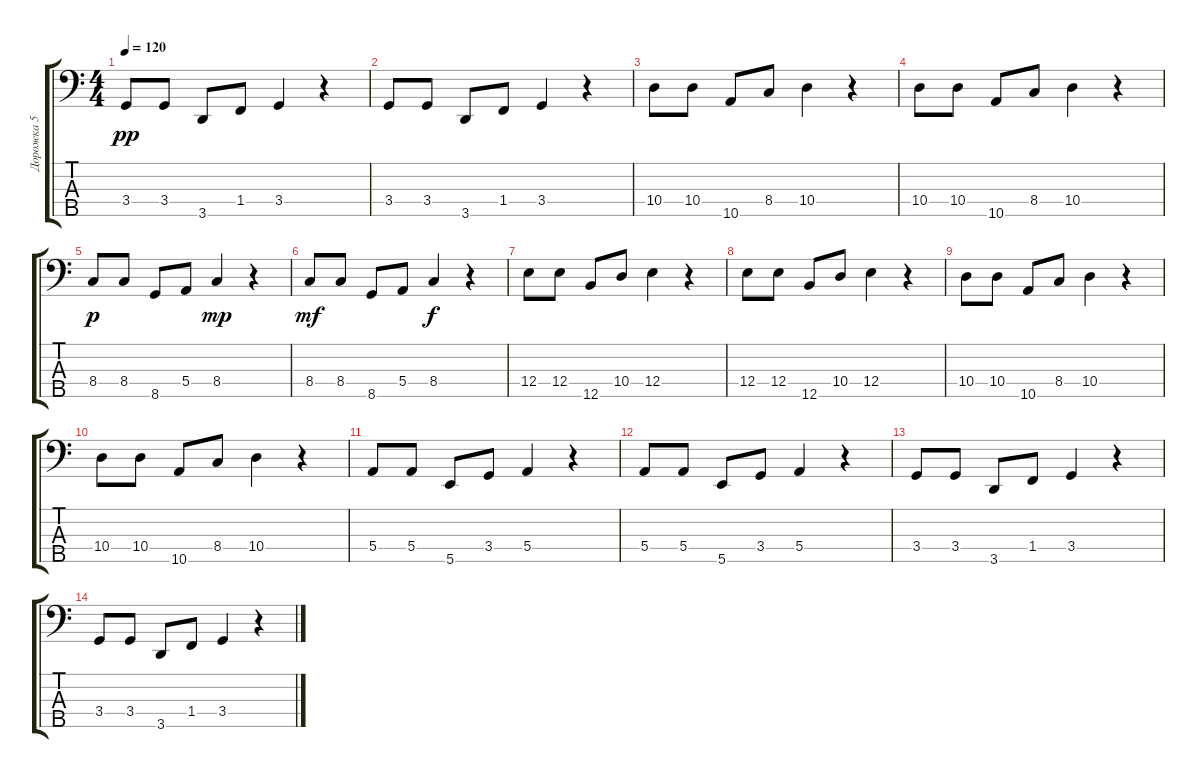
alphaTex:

\track ("Дорожка 5" "Дорожка 5") {instrument synthbass2}
\staff {score tabs}
\tuning (G2 D2 A1 E1 B0) {hide}
\ts (4 4)
\tempo 120
\clef f4
\ks c
3.4.8{dy pp} 3.4.8 3.5.8 1.4.8 3.4.4 r.4 |
3.4.8 3.4.8 3.5.8 1.4.8 3.4.4 r.4 |
10.4.8 10.4.8 10.5.8 8.4.8 10.4.4 r.4 |
10.4.8 10.4.8 10.5.8 8.4.8 10.4.4 r.4 |
8.4.8{dy p} 8.4.8 8.5.8 5.4.8 8.4.4{dy mp} r.4 |
8.4.8{dy mf} 8.4.8 8.5.8 5.4.8 8.4.4{dy f} r.4 |
12.4.8 12.4.8 12.5.8 10.4.8 12.4.4 r.4 |
12.4.8 12.4.8 12.5.8 10.4.8 12.4.4 r.4 |
10.4.8 10.4.8 10.5.8 8.4.8 10.4.4 r.4 |
10.4.8 10.4.8 10.5.8 8.4.8 10.4.4 r.4 |
5.4.8 5.4.8 5.5.8 3.4.8 5.4.4 r.4 |
5.4.8 5.4.8 5.5.8 3.4.8 5.4.4 r.4 |
3.4.8 3.4.8 3.5.8 1.4.8 3.4.4 r.4 |
3.4.8 3.4.8 3.5.8 1.4.8 3.4.4 r.4
